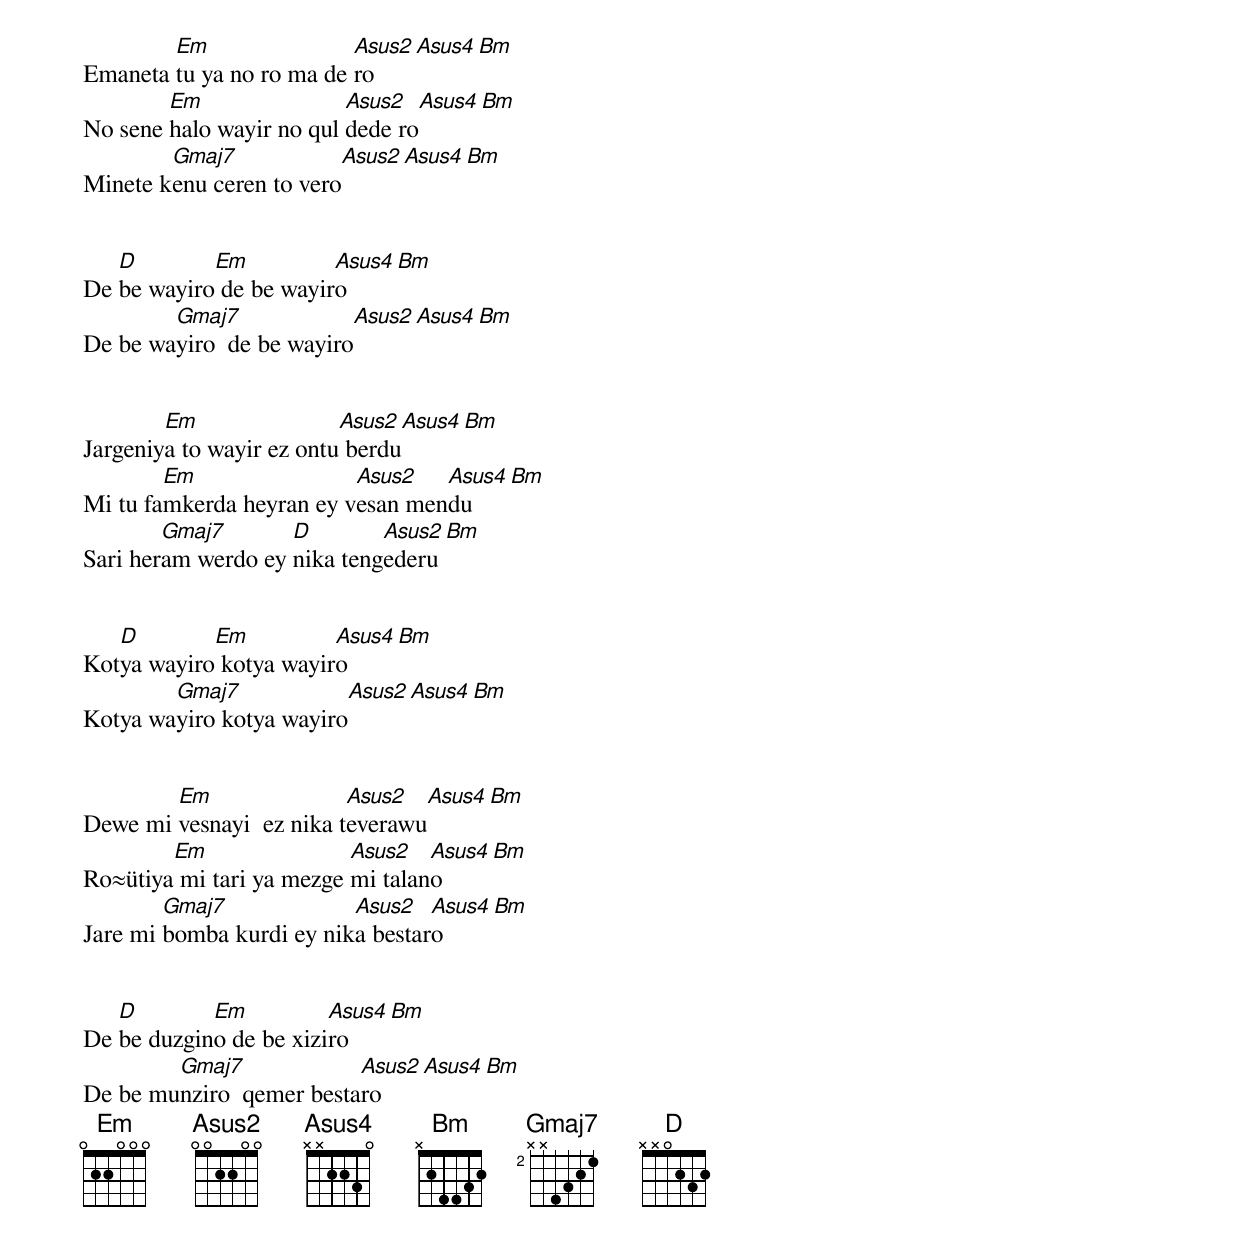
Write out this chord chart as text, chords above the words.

        Em                Asus2   Asus4        Bm
Emaneta tu ya no ro ma de ro
        Em                Asus2   Asus4        Bm
No sene halo wayir no qul dede ro
        Gmaj7             Asus2   Asus4        Bm
Minete kenu ceren to vero


   D        Em          Asus4        Bm
De be wayiro de be wayiro
        Gmaj7             Asus2   Asus4        Bm
De be wayiro  de be wayiro


        Em                Asus2   Asus4        Bm
Jargeniya to wayir ez ontu berdu
        Em                Asus2   Asus4        Bm
Mi tu famkerda heyran ey vesan mendu
        Gmaj7       D        Asus2        Bm
Sari heram werdo ey nika tengederu


   D        Em          Asus4        Bm
Kotya wayiro kotya wayiro
        Gmaj7             Asus2   Asus4        Bm
Kotya wayiro kotya wayiro


        Em                Asus2   Asus4        Bm
Dewe mi vesnayi  ez nika teverawu
        Em                Asus2   Asus4        Bm
Ro≈ütiya mi tari ya mezge mi talano
        Gmaj7             Asus2   Asus4        Bm
Jare mi bomba kurdi ey nika bestaro


   D        Em          Asus4        Bm
De be duzgino de be xiziro
        Gmaj7             Asus2   Asus4        Bm
De be munziro  qemer bestaro
